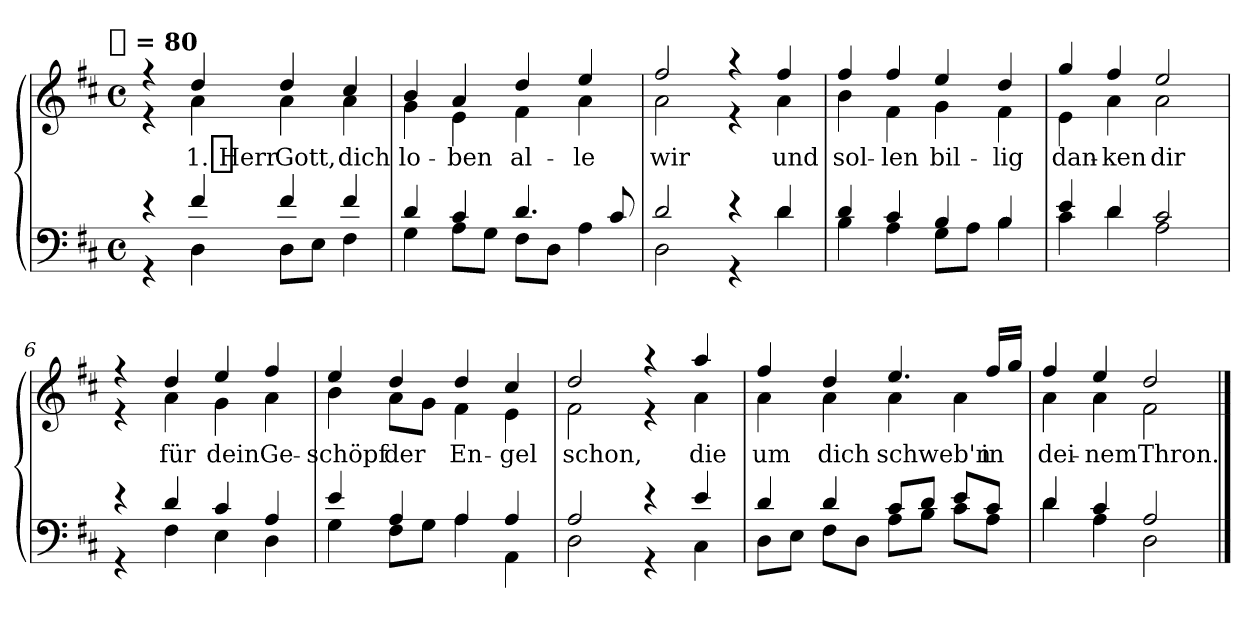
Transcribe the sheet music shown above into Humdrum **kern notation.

**kern	**kern	**text
*part1	*part1	*part1
*staff2	*staff1	*staff1
*clefF4	*clefG2	*
*k[f#c#]	*k[f#c#]	*
!!LO:TX:omd:t=[quarter] = 80
*M4/4	*M4/4	*
*met(c)	*met(c)	*
*MM80	*MM80	*
=1	=1	=1
*^	*^	*
4r	4r	4r	4r	.
4f#	4D	4dd	4a	1. Herr
4f#	8DL	4dd	4a	Gott,
.	8EJ	.	.	.
4f#	4F#	4cc#	4a	dich
=2	=2	=2	=2	=2
4d	4G	4b	4g	lo-
4c#	8AL	4a	4e	-ben
.	8GJ	.	.	.
4.d	8F#L	4dd	4f#	al-
.	8DJ	.	.	.
.	4A	4ee	4a	-le
8c#	.	.	.	.
=3	=3	=3	=3	=3
2d	2D	2ff#	2a	wir
4r	4r	4r	4r	.
4d	4d	4ff#	4a	und
=4	=4	=4	=4	=4
4d	4B	4ff#	4b	sol-
4c#	4A	4ff#	4f#	-len
4B	8GL	4ee	4g	bil-
.	8AJ	.	.	.
4B	4B	4dd	4f#	-lig
=5	=5	=5	=5	=5
4e	4c#	4gg	4e	dan-
4d	4d	4ff#	4a	-ken
2c#	2A	2ee	2a	dir
!!LO:LB:g=z	!!
=6	=6	=6	=6	=6
4r	4r	4r	4r	.
4d	4F#	4dd	4a	für
4c#	4E	4ee	4g	dein
4A	4D	4ff#	4a	Ge-
=7	=7	=7	=7	=7
4e	4G	4ee	4b	-schöpf
4A	8F#L	4dd	8aL	der
.	8GJ	.	8gJ	.
4A	4A	4dd	4f#	En-
4A	4AA	4cc#	4e	-gel
=8	=8	=8	=8	=8
2A	2D	2dd	2f#	schon,
4r	4r	4r	4r	.
4e	4C#	4aa	4a	die
=9	=9	=9	=9	=9
4d	8DL	4ff#	4a	um
.	8EJ	.	.	.
4d	8F#L	4dd	4a	dich
.	8DJ	.	.	.
8c#L	8AL	4.ee	4a	schweb'n
8dJ	8BJ	.	.	.
8eL	8c#L	.	4a	.
8c#J	8AJ	16ff#LL	.	in
.	.	16ggJJ	.	.
=10	=10	=10	=10	=10
4d	4d	4ff#	4a	dei-
4c#	4A	4ee	4a	-nem
2A	2D	2dd	2f#	Thron.
*v	*v	*	*	*
*	*v	*v	*
==	==	==
*-	*-	*-
